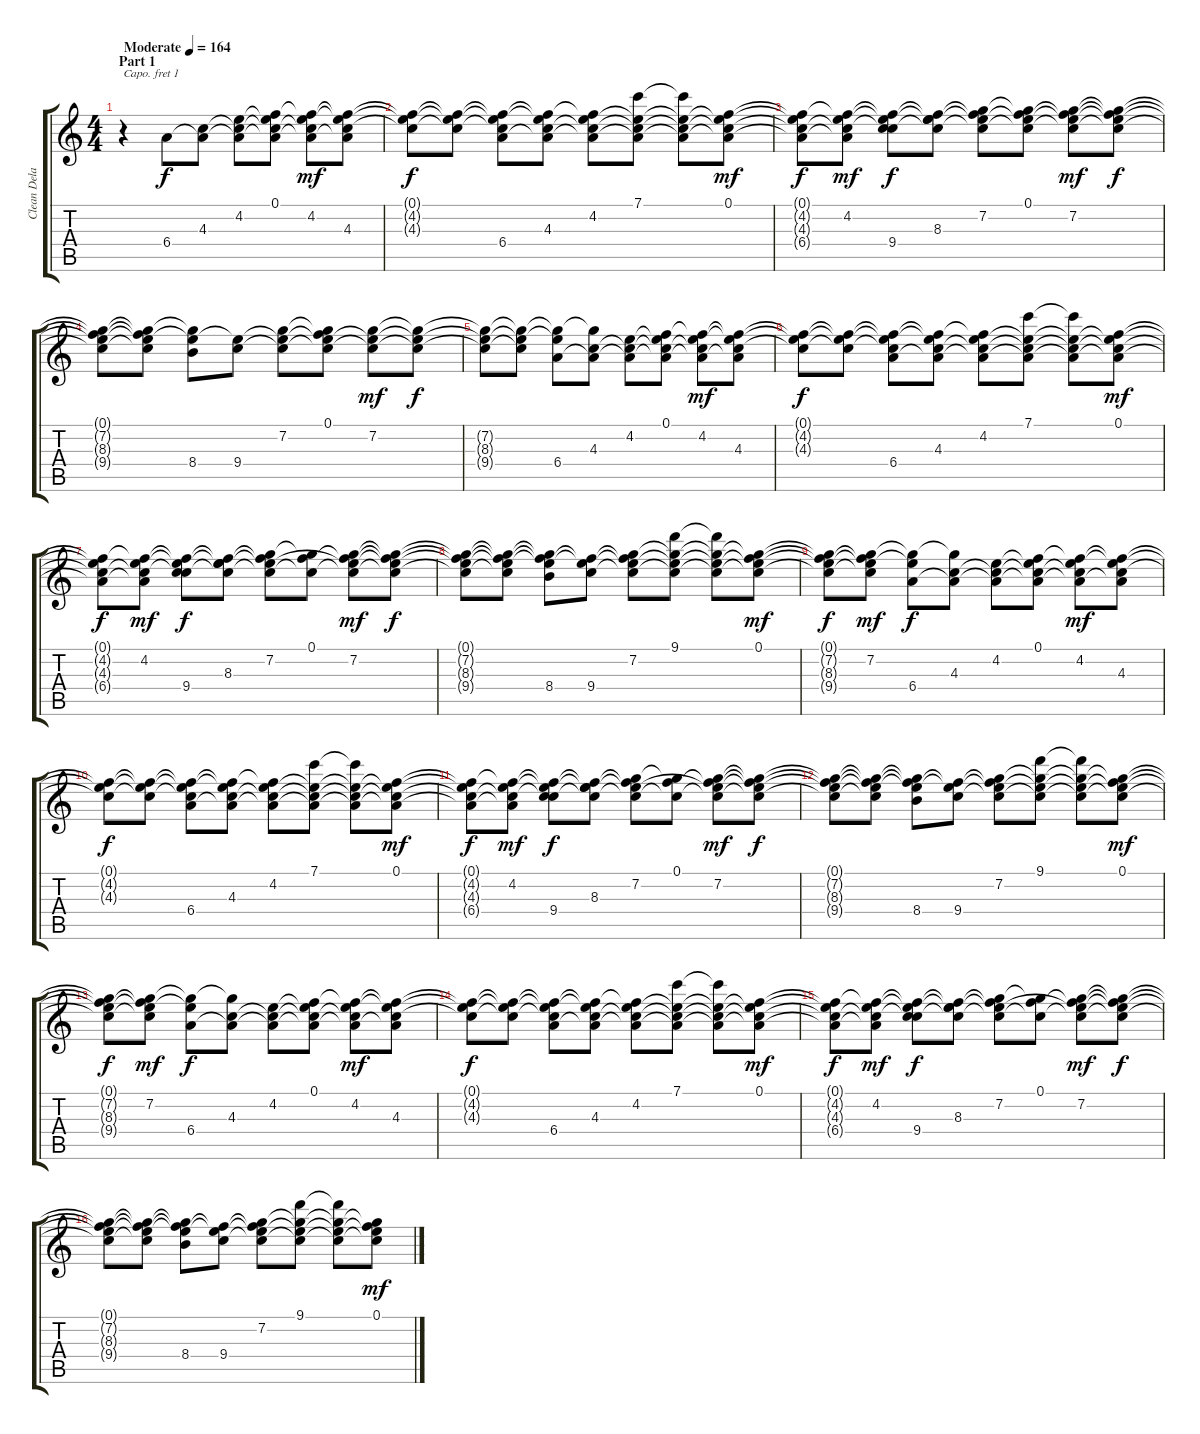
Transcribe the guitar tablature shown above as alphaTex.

\track ("Clean Delay" "Clean Dela") {instrument electricguitarclean}
\staff {score tabs}
\capo 1
\tuning (E4 B3 G3 D3 A2 E2) {hide}
\ts (4 4)
\section ("" "Part 1")
\tempo (164 "Moderate")
\clef g2
\ks c
r.4{dy f instrument electricguitarclean} 6.4.8 (4.3 6.4{t}).8 (4.2 4.3{t} 6.4{t}).8 (0.1 4.2{t} 4.3{t} 6.4{t}).8 (0.1{t} 4.2 4.3{t} 6.4{t}).8{dy mf} (0.1{t} 4.2{t} 4.3 6.4{t}).8 |
(0.1{t} 4.2{t} 4.3{t}).8{dy f} (0.1{t} 4.2{t} 4.3{t}).8 (0.1{t} 4.2{t} 4.3{t} 6.4).8 (0.1{t} 4.2{t} 4.3 6.4{t}).8 (0.1{t} 4.2 4.3{t} 6.4{t}).8 (7.1 4.2{t} 4.3{t} 6.4{t}).8 (7.1{t} 4.2{t} 4.3{t} 6.4{t}).8 (0.1 4.2{t} 4.3{t} 6.4{t}).8{dy mf} |
(0.1{t} 4.2{t} 4.3{t} 6.4{t}).8{dy f} (0.1{t} 4.2 4.3{t} 6.4{t}).8{dy mf} (0.1{t} 4.2{t} 4.3{t} 9.4).8{dy f} (0.1{t} 4.2{t} 8.3 9.4{t}).8 (0.1{t} 7.2 8.3{t} 9.4{t}).8 (0.1 7.2{t} 8.3{t} 9.4{t}).8 (0.1{t} 7.2 8.3{t} 9.4{t}).8{dy mf} (0.1{t} 7.2{t} 8.3{t} 9.4{t}).8{dy f} |
(0.1{t} 7.2{t} 8.3{t} 9.4{t}).8 (0.1{t} 7.2{t} 8.3{t} 9.4{t}).8 (7.2{t} 8.3{t} 8.4).8 (8.3{t} 9.4).8 (7.2 8.3{t} 9.4{t}).8 (0.1 7.2{t} 8.3{t} 9.4{t}).8 (7.2 8.3{t} 9.4{t}).8{dy mf} (7.2{t} 8.3{t} 9.4{t}).8{dy f} |
(7.2{t} 8.3{t} 9.4{t}).8 (7.2{t} 8.3{t} 9.4{t}).8 (7.2{t} 8.3{t} 6.4).8 (7.2{t} 4.3 6.4{t}).8 (4.2 4.3{t} 6.4{t}).8 (0.1 4.2{t} 4.3{t} 6.4{t}).8 (0.1{t} 4.2 4.3{t} 6.4{t}).8{dy mf} (0.1{t} 4.2{t} 4.3 6.4{t}).8 |
(0.1{t} 4.2{t} 4.3{t}).8{dy f} (0.1{t} 4.2{t} 4.3{t}).8 (0.1{t} 4.2{t} 4.3{t} 6.4).8 (0.1{t} 4.2{t} 4.3 6.4{t}).8 (0.1{t} 4.2 4.3{t} 6.4{t}).8 (7.1 4.2{t} 4.3{t} 6.4{t}).8 (7.1{t} 4.2{t} 4.3{t} 6.4{t}).8 (0.1 4.2{t} 4.3{t} 6.4{t}).8{dy mf} |
(0.1{t} 4.2{t} 4.3{t} 6.4{t}).8{dy f} (0.1{t} 4.2 4.3{t} 6.4{t}).8{dy mf} (0.1{t} 4.2{t} 4.3{t} 9.4).8{dy f} (0.1{t} 4.2{t} 8.3 9.4{t}).8 (0.1{t} 7.2 8.3{t} 9.4{t}).8 (0.1 7.2{t} 9.4{t}).8 (0.1{t} 7.2 8.3{t} 9.4{t}).8{dy mf} (0.1{t} 7.2{t} 8.3{t} 9.4{t}).8{dy f} |
(0.1{t} 7.2{t} 8.3{t} 9.4{t}).8 (0.1{t} 7.2{t} 8.3{t} 9.4{t}).8 (0.1{t} 7.2{t} 8.3{t} 8.4).8 (0.1{t} 8.3{t} 9.4).8 (0.1{t} 7.2 8.3{t} 9.4{t}).8 (9.1 7.2{t} 8.3{t} 9.4{t}).8 (9.1{t} 7.2{t} 8.3{t} 9.4{t}).8 (0.1 7.2{t} 8.3{t} 9.4{t}).8{dy mf} |
(0.1{t} 7.2{t} 8.3{t} 9.4{t}).8{dy f} (0.1{t} 7.2 8.3{t} 9.4{t}).8{dy mf} (7.2{t} 8.3{t} 6.4).8{dy f} (7.2{t} 4.3 6.4{t}).8 (4.2 4.3{t} 6.4{t}).8 (0.1 4.2{t} 4.3{t} 6.4{t}).8 (0.1{t} 4.2 4.3{t} 6.4{t}).8{dy mf} (0.1{t} 4.2{t} 4.3 6.4{t}).8 |
(0.1{t} 4.2{t} 4.3{t}).8{dy f} (0.1{t} 4.2{t} 4.3{t}).8 (0.1{t} 4.2{t} 4.3{t} 6.4).8 (0.1{t} 4.2{t} 4.3 6.4{t}).8 (0.1{t} 4.2 4.3{t} 6.4{t}).8 (7.1 4.2{t} 4.3{t} 6.4{t}).8 (7.1{t} 4.2{t} 4.3{t} 6.4{t}).8 (0.1 4.2{t} 4.3{t} 6.4{t}).8{dy mf} |
(0.1{t} 4.2{t} 4.3{t} 6.4{t}).8{dy f} (0.1{t} 4.2 4.3{t} 6.4{t}).8{dy mf} (0.1{t} 4.2{t} 4.3{t} 9.4).8{dy f} (0.1{t} 4.2{t} 8.3 9.4{t}).8 (0.1{t} 7.2 8.3{t} 9.4{t}).8 (0.1 7.2{t} 9.4{t}).8 (0.1{t} 7.2 8.3{t} 9.4{t}).8{dy mf} (0.1{t} 7.2{t} 8.3{t} 9.4{t}).8{dy f} |
(0.1{t} 7.2{t} 8.3{t} 9.4{t}).8 (0.1{t} 7.2{t} 8.3{t} 9.4{t}).8 (0.1{t} 7.2{t} 8.3{t} 8.4).8 (0.1{t} 8.3{t} 9.4).8 (0.1{t} 7.2 8.3{t} 9.4{t}).8 (9.1 7.2{t} 8.3{t} 9.4{t}).8 (9.1{t} 7.2{t} 8.3{t} 9.4{t}).8 (0.1 7.2{t} 8.3{t} 9.4{t}).8{dy mf} |
(0.1{t} 7.2{t} 8.3{t} 9.4{t}).8{dy f} (0.1{t} 7.2 8.3{t} 9.4{t}).8{dy mf} (7.2{t} 8.3{t} 6.4).8{dy f} (7.2{t} 4.3 6.4{t}).8 (4.2 4.3{t} 6.4{t}).8 (0.1 4.2{t} 4.3{t} 6.4{t}).8 (0.1{t} 4.2 4.3{t} 6.4{t}).8{dy mf} (0.1{t} 4.2{t} 4.3 6.4{t}).8 |
(0.1{t} 4.2{t} 4.3{t}).8{dy f} (0.1{t} 4.2{t} 4.3{t}).8 (0.1{t} 4.2{t} 4.3{t} 6.4).8 (0.1{t} 4.2{t} 4.3 6.4{t}).8 (0.1{t} 4.2 4.3{t} 6.4{t}).8 (7.1 4.2{t} 4.3{t} 6.4{t}).8 (7.1{t} 4.2{t} 4.3{t} 6.4{t}).8 (0.1 4.2{t} 4.3{t} 6.4{t}).8{dy mf} |
(0.1{t} 4.2{t} 4.3{t} 6.4{t}).8{dy f} (0.1{t} 4.2 4.3{t} 6.4{t}).8{dy mf} (0.1{t} 4.2{t} 4.3{t} 9.4).8{dy f} (0.1{t} 4.2{t} 8.3 9.4{t}).8 (0.1{t} 7.2 8.3{t} 9.4{t}).8 (0.1 7.2{t} 9.4{t}).8 (0.1{t} 7.2 8.3{t} 9.4{t}).8{dy mf} (0.1{t} 7.2{t} 8.3{t} 9.4{t}).8{dy f} |
(0.1{t} 7.2{t} 8.3{t} 9.4{t}).8 (0.1{t} 7.2{t} 8.3{t} 9.4{t}).8 (0.1{t} 7.2{t} 8.3{t} 8.4).8 (0.1{t} 8.3{t} 9.4).8 (0.1{t} 7.2 8.3{t} 9.4{t}).8 (9.1 7.2{t} 8.3{t} 9.4{t}).8 (9.1{t} 7.2{t} 8.3{t} 9.4{t}).8 (0.1 7.2{t} 8.3{t} 9.4{t}).8{dy mf}
